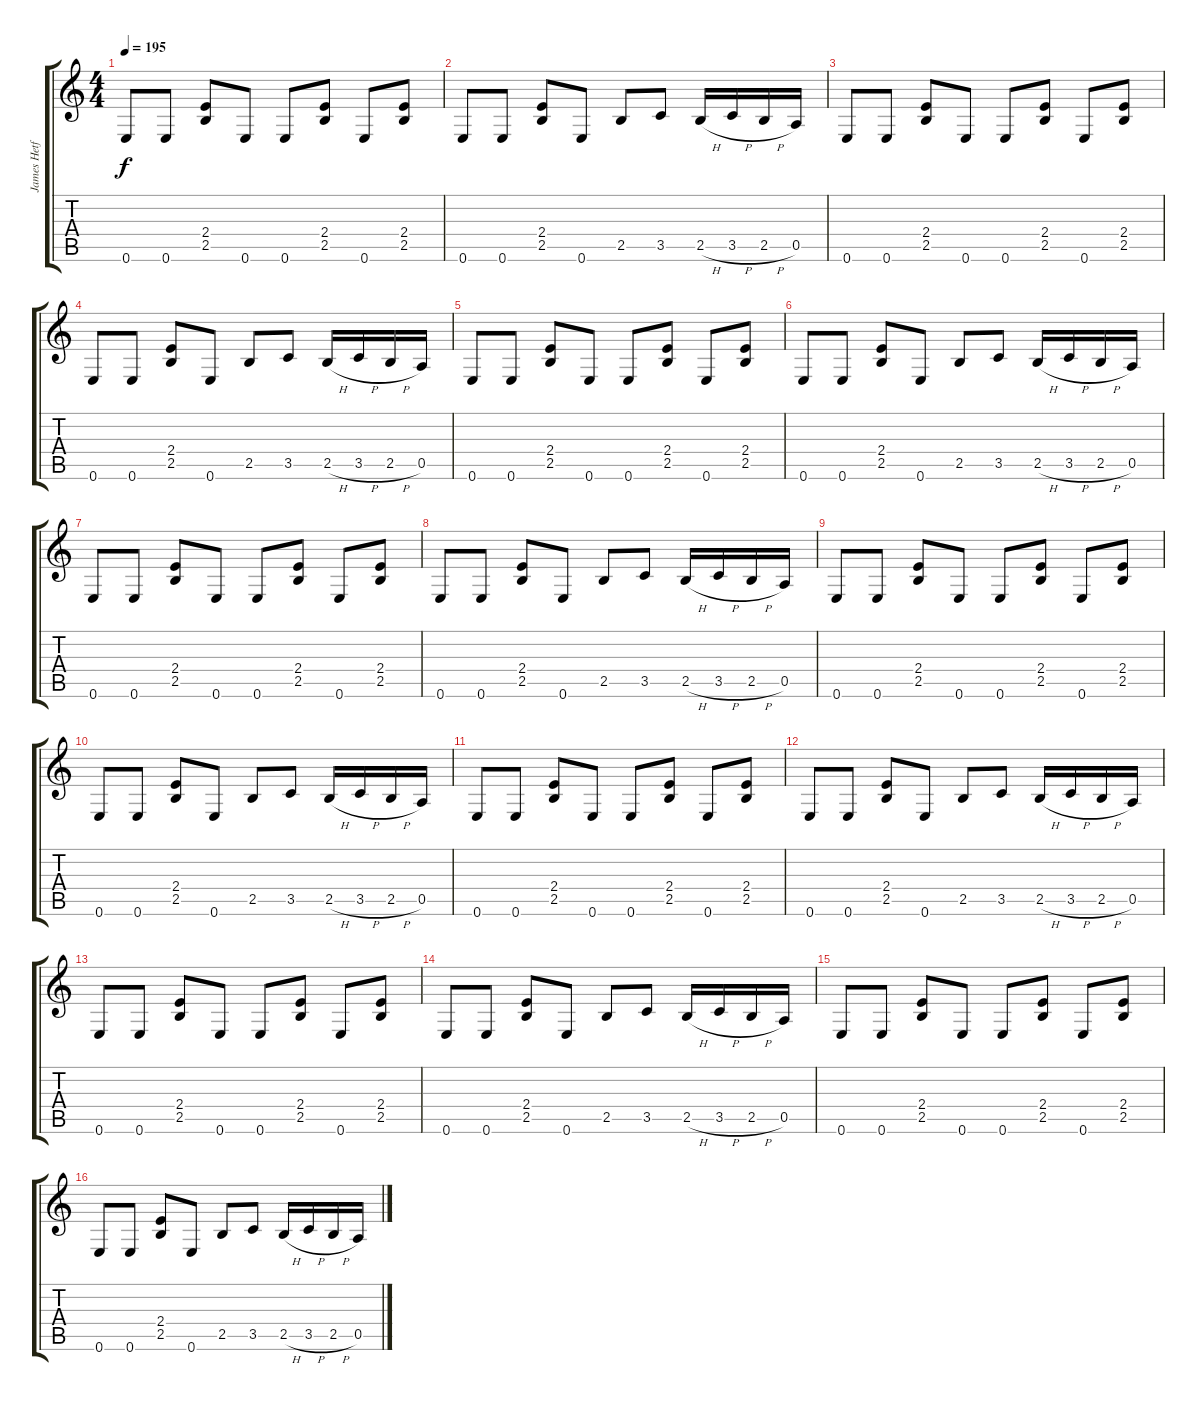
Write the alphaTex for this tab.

\track ("James Hetfield (Guitar)" "James Hetf") {instrument distortionguitar}
\staff {score tabs}
\tuning (E4 B3 G3 D3 A2 E2) {hide}
\ts (4 4)
\tempo 195
\clef g2
\ks c
0.6.8{dy f} 0.6.8 (2.4 2.5).8 0.6.8 0.6.8 (2.4 2.5).8 0.6.8 (2.4 2.5).8 |
0.6.8 0.6.8 (2.4 2.5).8 0.6.8 2.5.8 3.5.8 2.5{h}.16 3.5{h}.16 2.5{h}.16 0.5.16 |
0.6.8 0.6.8 (2.4 2.5).8 0.6.8 0.6.8 (2.4 2.5).8 0.6.8 (2.4 2.5).8 |
0.6.8 0.6.8 (2.4 2.5).8 0.6.8 2.5.8 3.5.8 2.5{h}.16 3.5{h}.16 2.5{h}.16 0.5.16 |
0.6.8 0.6.8 (2.4 2.5).8 0.6.8 0.6.8 (2.4 2.5).8 0.6.8 (2.4 2.5).8 |
0.6.8 0.6.8 (2.4 2.5).8 0.6.8 2.5.8 3.5.8 2.5{h}.16 3.5{h}.16 2.5{h}.16 0.5.16 |
0.6.8 0.6.8 (2.4 2.5).8 0.6.8 0.6.8 (2.4 2.5).8 0.6.8 (2.4 2.5).8 |
0.6.8 0.6.8 (2.4 2.5).8 0.6.8 2.5.8 3.5.8 2.5{h}.16 3.5{h}.16 2.5{h}.16 0.5.16 |
0.6.8 0.6.8 (2.4 2.5).8 0.6.8 0.6.8 (2.4 2.5).8 0.6.8 (2.4 2.5).8 |
0.6.8 0.6.8 (2.4 2.5).8 0.6.8 2.5.8 3.5.8 2.5{h}.16 3.5{h}.16 2.5{h}.16 0.5.16 |
0.6.8 0.6.8 (2.4 2.5).8 0.6.8 0.6.8 (2.4 2.5).8 0.6.8 (2.4 2.5).8 |
0.6.8 0.6.8 (2.4 2.5).8 0.6.8 2.5.8 3.5.8 2.5{h}.16 3.5{h}.16 2.5{h}.16 0.5.16 |
0.6.8 0.6.8 (2.4 2.5).8 0.6.8 0.6.8 (2.4 2.5).8 0.6.8 (2.4 2.5).8 |
0.6.8 0.6.8 (2.4 2.5).8 0.6.8 2.5.8 3.5.8 2.5{h}.16 3.5{h}.16 2.5{h}.16 0.5.16 |
0.6.8 0.6.8 (2.4 2.5).8 0.6.8 0.6.8 (2.4 2.5).8 0.6.8 (2.4 2.5).8 |
0.6.8 0.6.8 (2.4 2.5).8 0.6.8 2.5.8 3.5.8 2.5{h}.16 3.5{h}.16 2.5{h}.16 0.5.16
